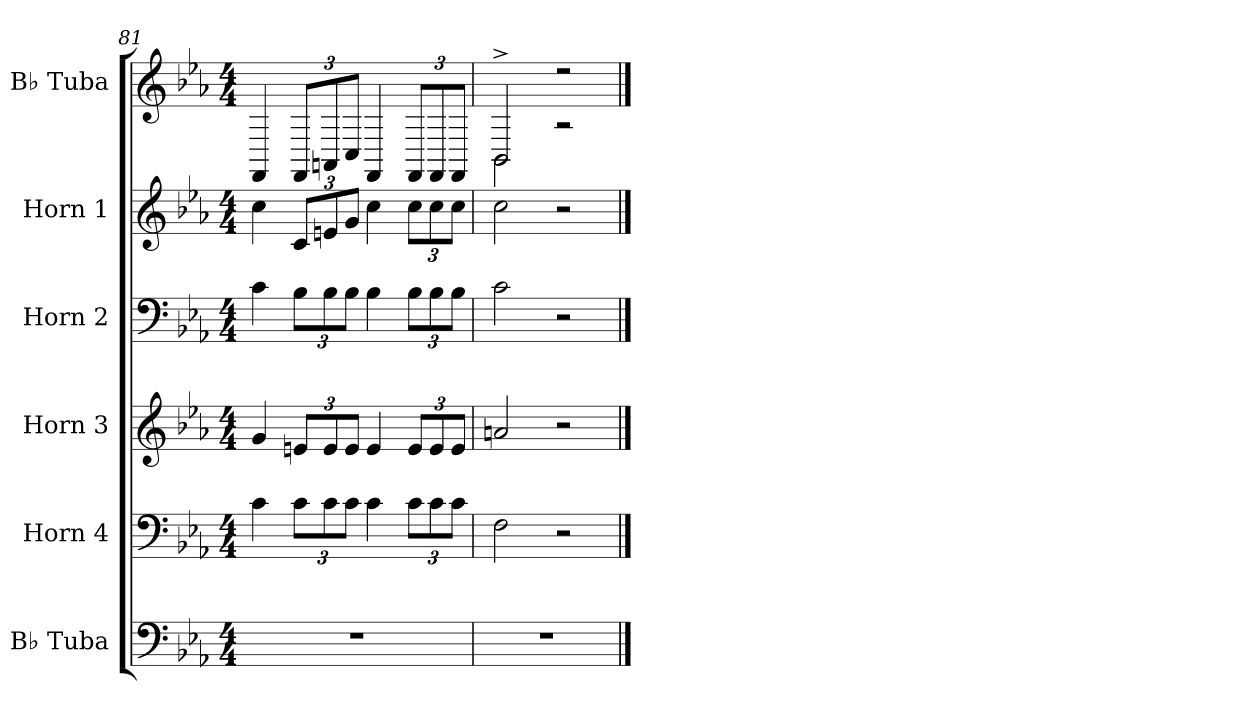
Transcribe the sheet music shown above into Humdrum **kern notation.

**kern	**kern	**kern	**kern	**kern	**kern
*part6	*part5	*part4	*part3	*part2	*part1
*staff6	*staff5	*staff4	*staff3	*staff2	*staff1
*I"B♭ Tuba	*I"Horn 4	*I"Horn 3	*I"Horn 2	*I"Horn 1	*I"B♭ Tuba
*I'B♭ Tu.	*I'Hn. 4	*I'Hn. 3	*I'Hn. 2	*I'Hn. 1	*I'B♭ Tu.
!!LO:LB:g=z
*clefF4	*clefF4	*clefG2	*clefF4	*clefG2	*clefG2
*	*ITrd4c7	*ITrd4c7	*ITrd4c7	*ITrd4c7	*
*k[b-e-a-]	*k[b-e-a-d-]	*k[b-e-a-d-]	*k[b-e-a-d-]	*k[b-e-a-d-]	*k[b-e-a-]
*M4/4	*M4/4	*M4/4	*M4/4	*M4/4	*M4/4
=81	=81	=81	=81	=81	=81
1r	4F\	4c/	4F\	4f\	4FF/
*	*Xbrackettup	*Xbrackettup	*Xbrackettup	*Xbrackettup	*Xbrackettup
.	12F\L	12An/L	12E-\L	12F/L	12FF/L
.	12F\	12A/	12E-\	12An/	12AAn/
.	12F\J	12A/J	12E-\J	12c/J	12C/J
.	4F\	4A/	4E-\	4f\	4FF/
.	12F\L	12A/L	12E-\L	12f\L	12FF/L
.	12F\	12A/	12E-\	12f\	12FF/
.	12F\J	12A/J	12E-\J	12f\J	12FF/J
=82	=82	=82	=82	=82	=82
*	*	*	*	*	*^
1r	2BB-\	2dn/	2F\	2f\	2BB-^/	2BB-\
.	2r	2r	2r	2r	2r	2r
*	*	*	*	*	*v	*v
==	==	==	==	==	==
*-	*-	*-	*-	*-	*-
